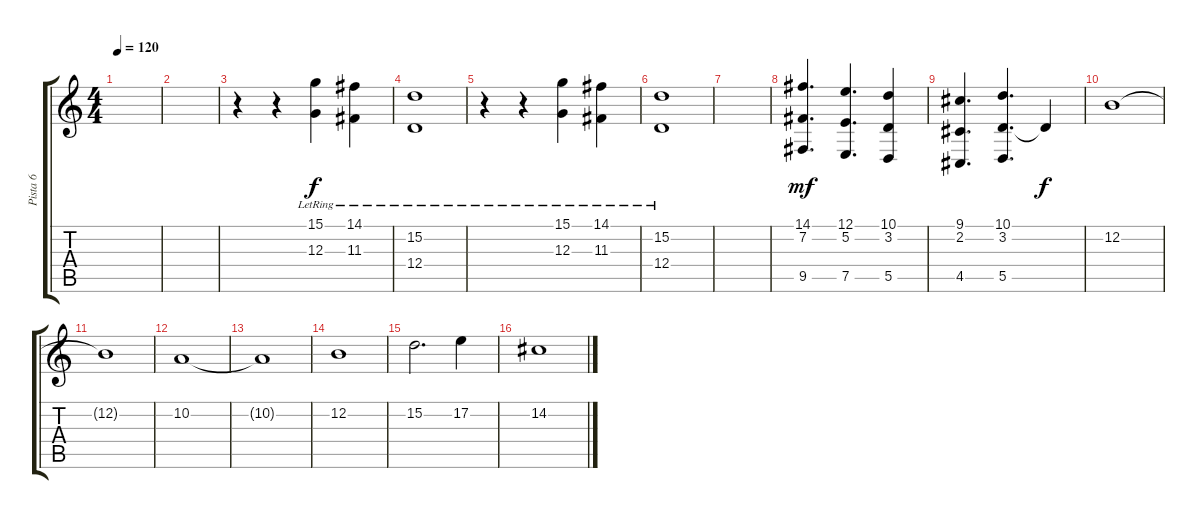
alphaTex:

\track ("Pista 6" "Pista 6") {instrument vibraphone}
\staff {score tabs}
\tuning (E4 B3 G3 D3 A2 E2) {hide}
\ts (4 4)
\tempo 120
\clef g2
\ks c
|
|
r.4 r.4 (15.1 12.3{lr}).4 (14.1 11.3{lr}).4 |
(15.2 12.4{lr}).1 |
r.4 r.4 (15.1 12.3{lr}).4 (14.1 11.3{lr}).4 |
(15.2{lr} 12.4).1 |
|
(14.1 7.2 9.5).4{d dy mf volume 16 instrument synthstrings2} (12.1 5.2 7.5).4{d} (10.1 3.2 5.5).4 |
(9.1 2.2 4.5).4{d} (10.1 3.2 5.5).4{d} 3.2{t}.4{dy f} |
12.2.1{volume 11 instrument synthstrings1} |
12.2{t}.1 |
10.2.1 |
10.2{t}.1 |
12.2.1 |
15.2.2{d} 17.2.4 |
14.2.1
